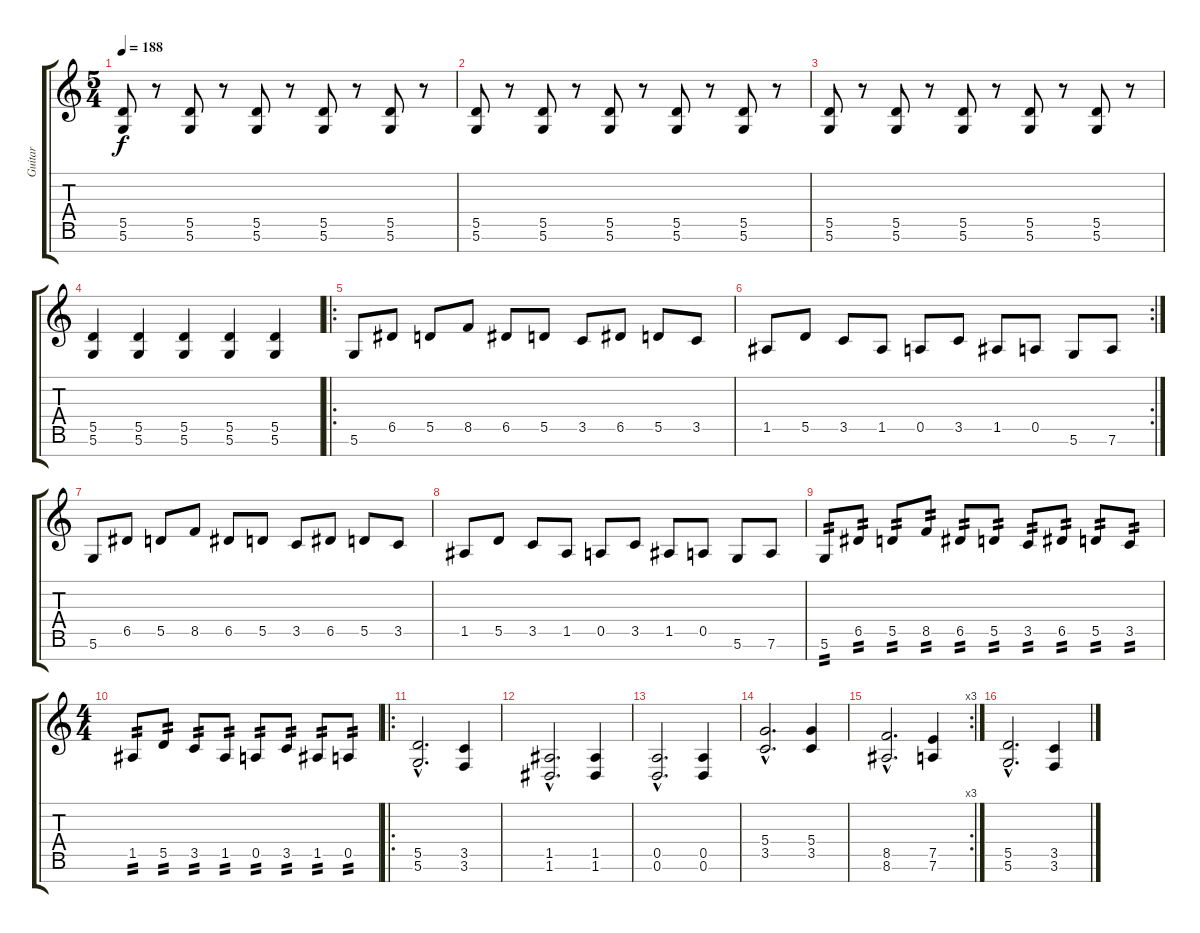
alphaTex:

\track ("Guitar" "Guitar") {instrument distortionguitar}
\staff {score tabs}
\tuning (E4 B3 G3 D3 A2 D2 B1) {hide}
\ts (5 4)
\tempo 188
\clef g2
\ks c
(5.5 5.6).8{dy f} r.8 (5.5 5.6).8 r.8 (5.5 5.6).8 r.8 (5.5 5.6).8 r.8 (5.5 5.6).8 r.8 |
(5.5 5.6).8 r.8 (5.5 5.6).8 r.8 (5.5 5.6).8 r.8 (5.5 5.6).8 r.8 (5.5 5.6).8 r.8 |
(5.5 5.6).8 r.8 (5.5 5.6).8 r.8 (5.5 5.6).8 r.8 (5.5 5.6).8 r.8 (5.5 5.6).8 r.8 |
(5.5 5.6).4 (5.5 5.6).4 (5.5 5.6).4 (5.5 5.6).4 (5.5 5.6).4 |
\ro
5.6.8 6.5.8 5.5.8 8.5.8 6.5.8 5.5.8 3.5.8 6.5.8 5.5.8 3.5.8 |
\rc 2
1.5.8 5.5.8 3.5.8 1.5.8 0.5.8 3.5.8 1.5.8 0.5.8 5.6.8 7.6.8 |
5.6.8 6.5.8 5.5.8 8.5.8 6.5.8 5.5.8 3.5.8 6.5.8 5.5.8 3.5.8 |
1.5.8 5.5.8 3.5.8 1.5.8 0.5.8 3.5.8 1.5.8 0.5.8 5.6.8 7.6.8 |
5.6.8{tp 2} 6.5.8{tp 2} 5.5.8{tp 2} 8.5.8{tp 2} 6.5.8{tp 2} 5.5.8{tp 2} 3.5.8{tp 2} 6.5.8{tp 2} 5.5.8{tp 2} 3.5.8{tp 2} |
\ts (4 4)
1.5.8{tp 2} 5.5.8{tp 2} 3.5.8{tp 2} 1.5.8{tp 2} 0.5.8{tp 2} 3.5.8{tp 2} 1.5.8{tp 2} 0.5.8{tp 2} |
\ro
(5.5{hac} 5.6{hac}).2{d} (3.5 3.6).4 |
(1.5{hac} 1.6{hac}).2{d} (1.5 1.6).4 |
(0.5{hac} 0.6{hac}).2{d} (0.5 0.6).4 |
(5.4{hac} 3.5{hac}).2{d} (5.4 3.5).4 |
\rc 3
(8.5{hac} 8.6{hac}).2{d} (7.5 7.6).4 |
(5.5{hac} 5.6{hac}).2{d} (3.5 3.6).4
